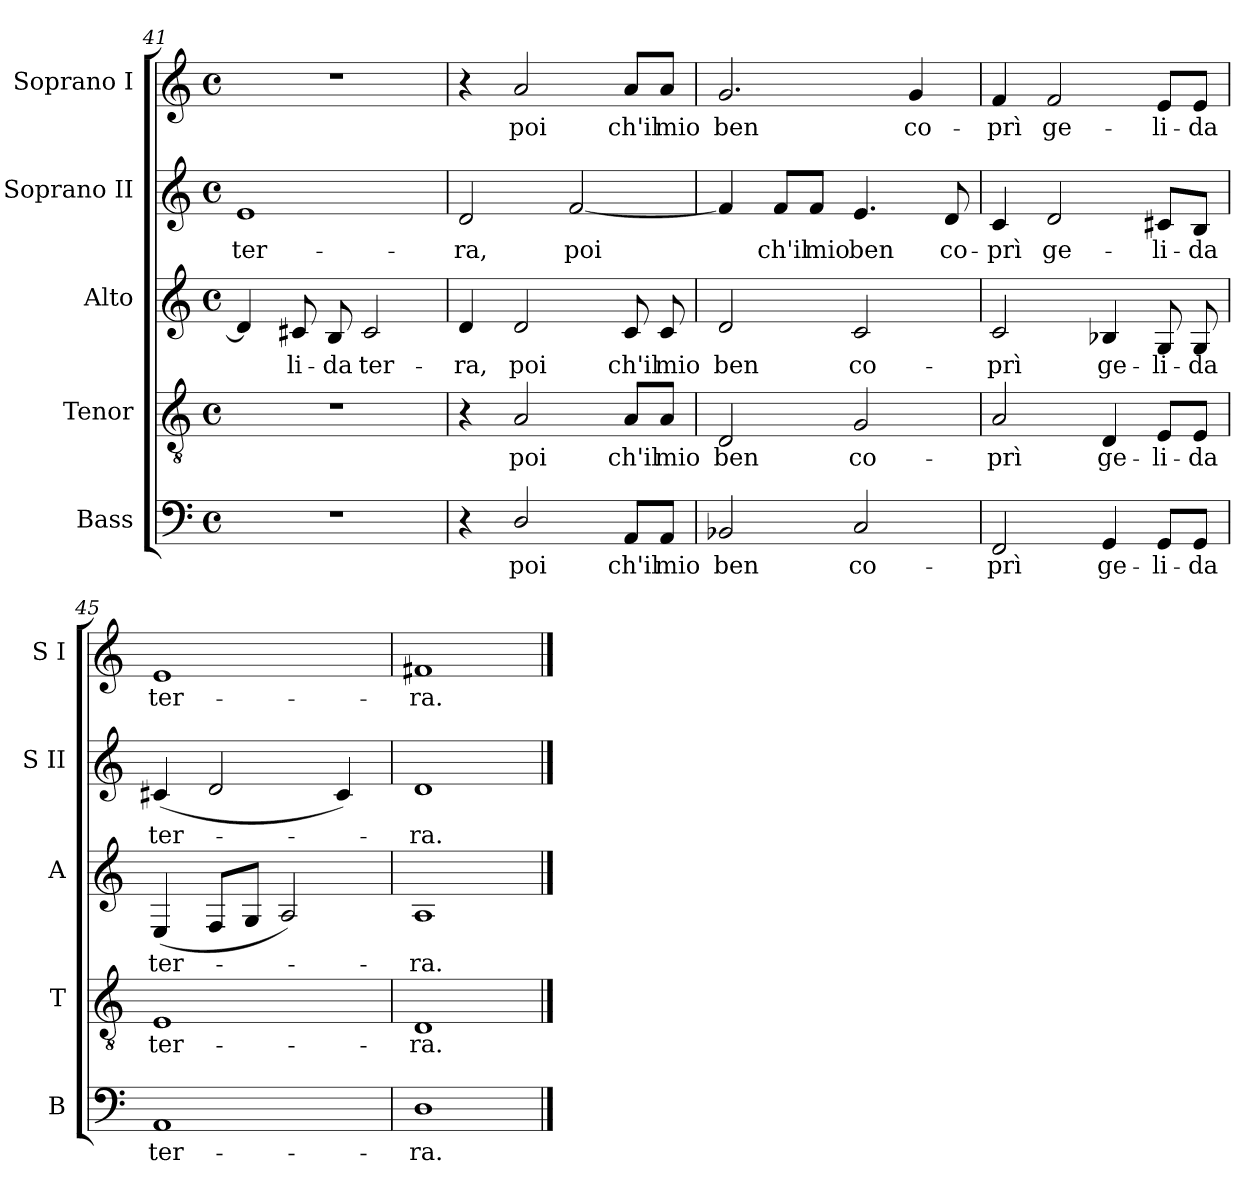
**kern	**text	**kern	**text	**kern	**text	**kern	**text	**kern	**text
*part5	*part5	*part4	*part4	*part3	*part3	*part2	*part2	*part1	*part1
*staff5	*staff5	*staff4	*staff4	*staff3	*staff3	*staff2	*staff2	*staff1	*staff1
*I"Bass	*	*I"Tenor	*	*I"Alto	*	*I"Soprano II	*	*I"Soprano I	*
*I'B	*	*I'T	*	*I'A	*	*I'S II	*	*I'S I	*
!!LO:LB:g=z
*clefF4	*	*clefGv2	*	*clefG2	*	*clefG2	*	*clefG2	*
*k[]	*	*k[]	*	*k[]	*	*k[]	*	*k[]	*
*C:	*	*C:	*	*C:	*	*C:	*	*C:	*
*M4/4	*	*M4/4	*	*M4/4	*	*M4/4	*	*M4/4	*
*met(c)	*	*met(c)	*	*met(c)	*	*met(c)	*	*met(c)	*
=41	=41	=41	=41	=41	=41	=41	=41	=41	=41
!	!	!	!	!	!	!	!LO:LY:b	!	!
1r	.	1r	.	4d]	.	1e	ter-	1r	.
!	!	!	!	!	!LO:LY:b	!	!	!	!
.	.	.	.	8c#X	li-	.	.	.	.
!	!	!	!	!	!LO:LY:b	!	!	!	!
.	.	.	.	8B	-da	.	.	.	.
!	!	!	!	!	!LO:LY:b	!	!	!	!
.	.	.	.	2c#	ter-	.	.	.	.
=42	=42	=42	=42	=42	=42	=42	=42	=42	=42
!	!	!	!	!	!LO:LY:b	!	!LO:LY:b	!	!
4r	.	4r	.	4d	-ra,	2d	-ra,	4r	.
!	!LO:LY:b	!	!LO:LY:b	!	!LO:LY:b	!	!	!	!LO:LY:b
2D/	poi	2A	poi	2d	poi	.	.	2a	poi
!	!	!	!	!	!	!	!LO:LY:b	!	!
.	.	.	.	.	.	[2f	poi	.	.
!	!LO:LY:b	!	!LO:LY:b	!	!LO:LY:b	!	!	!	!LO:LY:b
8AA/L	ch'il	8A/L	ch'il	8c	ch'il	.	.	8a/L	ch'il
!	!LO:LY:b	!	!LO:LY:b	!	!LO:LY:b	!	!	!	!LO:LY:b
8AA/J	mio	8A/J	mio	8c	mio	.	.	8a/J	mio
=43	=43	=43	=43	=43	=43	=43	=43	=43	=43
!	!LO:LY:b	!	!LO:LY:b	!	!LO:LY:b	!	!	!	!LO:LY:b
2BB-X	ben	2D	ben	2d	ben	4f]	.	2.g	ben
!	!	!	!	!	!	!	!LO:LY:b	!	!
.	.	.	.	.	.	8f/L	ch'il	.	.
!	!	!	!	!	!	!	!LO:LY:b	!	!
.	.	.	.	.	.	8f/J	mio	.	.
!	!LO:LY:b	!	!LO:LY:b	!	!LO:LY:b	!	!LO:LY:b	!	!
2C	co-	2G	co-	2c	co-	4.e	ben	.	.
!	!	!	!	!	!	!	!	!	!LO:LY:b
.	.	.	.	.	.	.	.	4g	co-
!	!	!	!	!	!	!	!LO:LY:b	!	!
.	.	.	.	.	.	8d	co-	.	.
=44	=44	=44	=44	=44	=44	=44	=44	=44	=44
!	!LO:LY:b	!	!LO:LY:b	!	!LO:LY:b	!	!LO:LY:b	!	!LO:LY:b
2FF	-prì	2A	-prì	2c	-prì	4c	-prì	4f	-prì
!	!	!	!	!	!	!	!LO:LY:b	!	!LO:LY:b
.	.	.	.	.	.	2d	ge-	2f	ge-
!	!LO:LY:b	!	!LO:LY:b	!	!LO:LY:b	!	!	!	!
4GG	ge-	4D	ge-	4B-X	ge-	.	.	.	.
!	!LO:LY:b	!	!LO:LY:b	!	!LO:LY:b	!	!LO:LY:b	!	!LO:LY:b
8GG/L	-li-	8E/L	-li-	8G	-li-	8c#X/L	-li-	8e/L	-li-
!	!LO:LY:b	!	!LO:LY:b	!	!LO:LY:b	!	!LO:LY:b	!	!LO:LY:b
8GG/J	-da	8E/J	-da	8G	-da	8B/J	-da	8e/J	-da
=45	=45	=45	=45	=45	=45	=45	=45	=45	=45
!	!LO:LY:b	!	!LO:LY:b	!	!LO:LY:b	!	!LO:LY:b	!	!LO:LY:b
1AA	ter-	1E	ter-	(<4E	ter-	(<4c#X	ter-	1e	ter-
.	.	.	.	8FL	.	2d	.	.	.
.	.	.	.	8GJ	.	.	.	.	.
.	.	.	.	2A)	.	.	.	.	.
.	.	.	.	.	.	4c#)	.	.	.
=46	=46	=46	=46	=46	=46	=46	=46	=46	=46
!	!LO:LY:b	!	!LO:LY:b	!	!LO:LY:b	!	!LO:LY:b	!	!LO:LY:b
1D	-ra.	1D	-ra.	1A	ra.	1d	ra.	1f#X	-ra.
==	==	==	==	==	==	==	==	==	==
*-	*-	*-	*-	*-	*-	*-	*-	*-	*-
